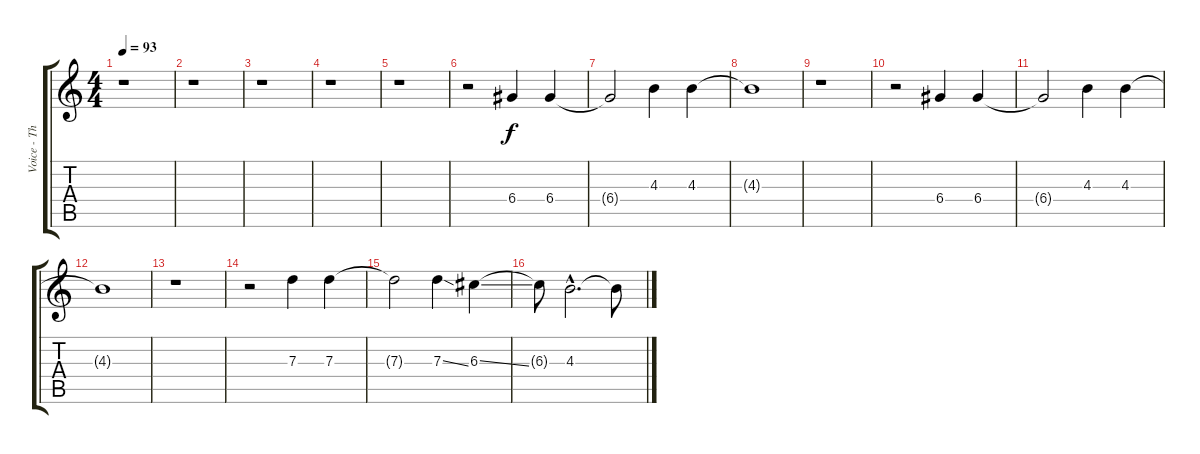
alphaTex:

\track ("Voice - Thom Yorke" "Voice - Th") {instrument fretlessbass}
\staff {score tabs}
\tuning (E4 B3 G3 D3 A2 E2) {hide}
\ts (4 4)
\tempo 93
\clef g2
\ks c
r.1{dy f instrument fretlessbass} |
r.1 |
r.1 |
r.1 |
r.1 |
r.2 6.4.4 6.4.4 |
6.4{t}.2 4.3.4 4.3.4 |
4.3{t}.1 |
r.1 |
r.2 6.4.4 6.4.4 |
6.4{t}.2 4.3.4 4.3.4 |
4.3{t}.1 |
r.1 |
r.2 7.3.4 7.3.4 |
7.3{t}.2 7.3{ss}.4 6.3{ss}.4 |
6.3{t}.8 4.3{hac}.2{d} 4.3{t}.8
